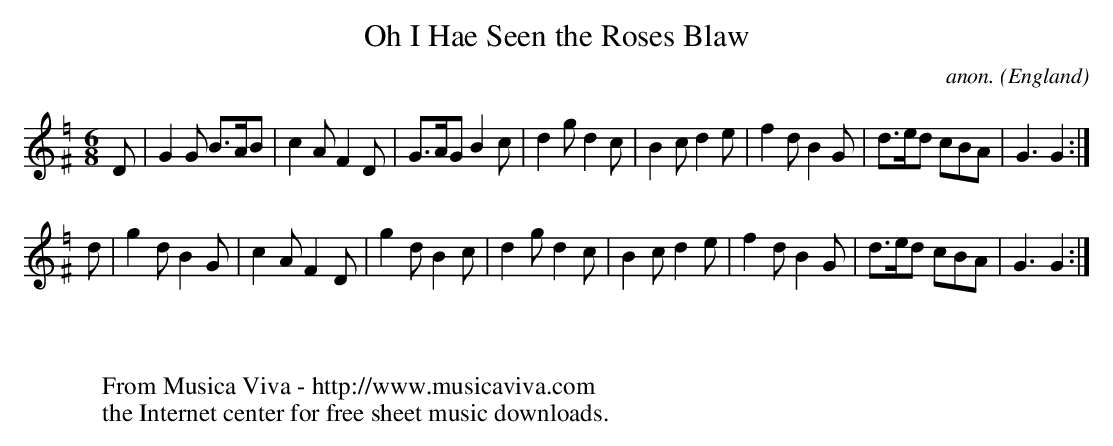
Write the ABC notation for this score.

X:1
T:Oh I Hae Seen the Roses Blaw
C:anon.
O:England
M:6/8
L:1/8
K:G =f ^F  % low F's sharp, high F's natural
D|G2G B>AB|c2A F2D|G>AG B2c|d2g d2c|B2c d2e|f2d B2G|d>ed cBA|G3 G2:|
d|g2d B2G |c2A F2D|g2d  B2c|d2g d2c|B2c d2e|f2d B2G|d>ed cBA|G3 G2:|
W:
W:
W:  From Musica Viva - http://www.musicaviva.com
W:  the Internet center for free sheet music downloads.
